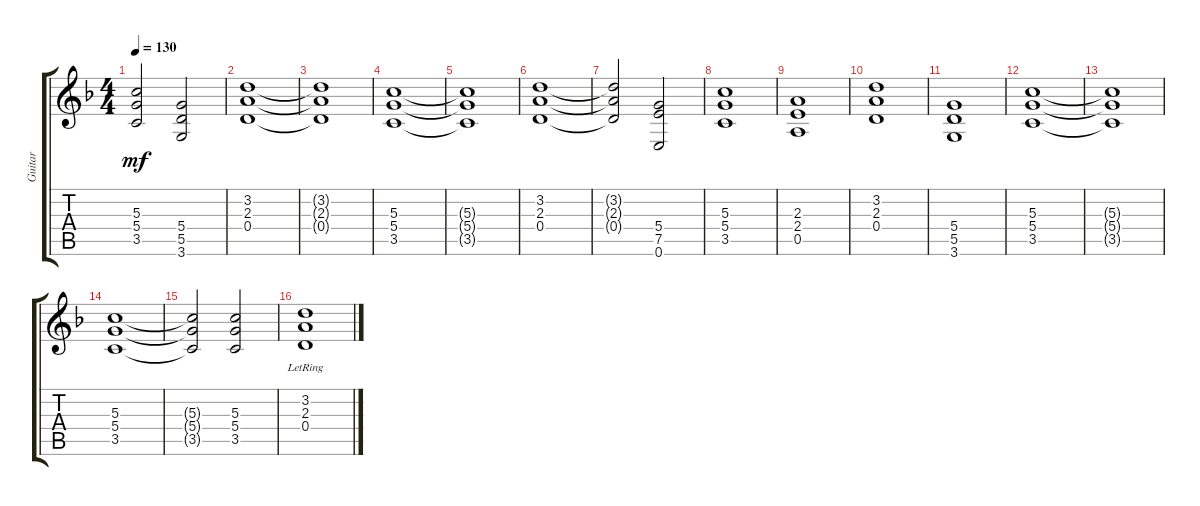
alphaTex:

\track ("Guitar" "Guitar") {instrument acousticguitarsteel}
\staff {score tabs}
\tuning (E4 B3 G3 D3 A2 E2) {hide}
\ts (4 4)
\tempo 130
\clef g2
\ks dminor
(5.3{t} 5.4{t} 3.5{t}).2{dy mf} (5.4 5.5 3.6).2 |
(3.2 2.3 0.4).1 |
(3.2{t} 2.3{t} 0.4{t}).1 |
(5.3 5.4 3.5).1 |
(5.3{t} 5.4{t} 3.5{t}).1 |
(3.2 2.3 0.4).1 |
(3.2{t} 2.3{t} 0.4{t}).2 (5.4 7.5 0.6).2 |
(5.3 5.4 3.5).1 |
(2.3 2.4 0.5).1 |
(3.2 2.3 0.4).1 |
(5.4 5.5 3.6).1 |
(5.3 5.4 3.5).1 |
(5.3{t} 5.4{t} 3.5{t}).1 |
(5.3 5.4 3.5).1 |
(5.3{t} 5.4{t} 3.5{t}).2 (5.3 5.4 3.5).2 |
(3.2{lr} 2.3{lr} 0.4{lr}).1{volume 0}
